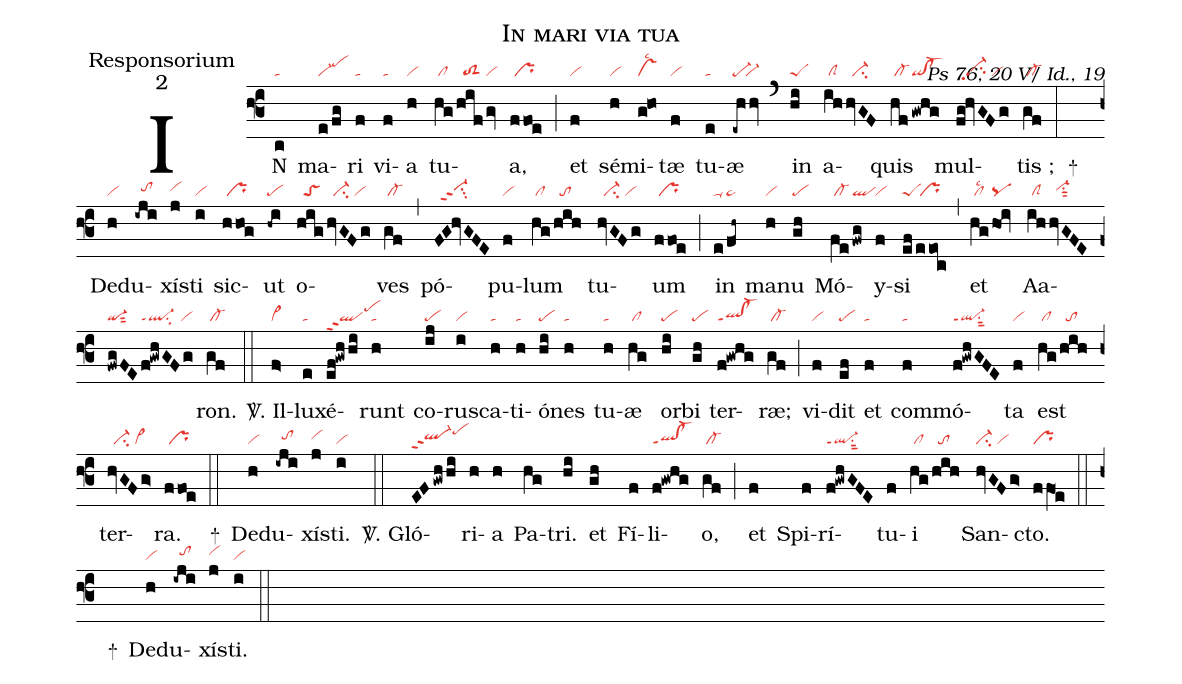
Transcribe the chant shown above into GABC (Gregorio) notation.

name:In mari via tua;
office-part:Responsorium;
mode:2;
commentary:Ps 76, 20 V/ Id., 19;
nabc-lines:1;
%%
(f3)IN(c|ta) ma(e/fg|vi-pehj)ri(f|ta) vi(f|ta)a(h|vi) tu(hg|/cl|/hif|//toS2|/gv|vi)a,(ffoe|/pr) (;) et(f|vi) sé(h|vi)mi(g!ho|vslsc2)tæ(f|vi) tu(e|ta)æ(-ehhv|pe-``vi-) (`) in(hi|peS) a(ih|/clS|hvGF|//ci-)quis(hf|/cl-|!gwhg|qi!cl-) mul(fg!hvGFg|//vi-hhpp2su2/vi)tis ;(gf|/cl-) (:)
+() De(h|vi)du(-iji|//tohh)xís(j|vihh)ti(i|vi) sic(hhog|/pr)ut(-hi|pe) o(hig|//toS|/hvGFg|//vi-su2/vi)ves(gf|/cl-) (,) pó(FG!hvGFE|//vi-hhppt2su3)pu(f|vi)lum(hg|/cl|/hih|//to) tu(hvGFg|//vi-su2/vi)um(ffoe|/pr) (;) in(e|ta-|/fh~|pe~) ma(h|vi)nu(gh|pe) Mó(fe|/cl-|!fwg|ql)y(f|vi)si(ef|peS|/eeoc|/pr) (,) et(hg|/cllsc2|/hoi|pq) Aa(ih|/clS|hvGFE|//vi-hhsu1sut2|/fwgFE|qi-sut2|/f!gwhGFg|ql-ppt1su2/vi)ron.(gf|/cl-) (::)

<sp>V/</sp>. Il(f>|vi>)lu(e|ta)xé(ef!gwhhi|qlppt2pehj)runt(h|ta) co(ij|pe)rus(i|vi)ca(h|ta)ti(h|ta)ó(hi|pe)nes(h|ta) tu(h|ta)æ(hg|/cl) or(hi|pe)bi(gh|pe) ter(f!gwhg|ql!cl-ppt1)ræ;(gf|/cl-) (;) vi(f|vi)dit(ef|pe) et(f|ta) com(f|ta)mó(f!gwhGFE|ql-ppt1su1sut2)ta(f|vi) est(hg|/cl|/hih|//to) ter(hvGFg>|//vi-su2/vi>)ra.(ffoe|/pr) (::)
+() De(h|vi)du(-iji|//tohh)xís(j|vihh)ti.(i|vi) (::)

<sp>V/</sp>. Gló(EFgwhhi|ql-hhppt2pehj)ri(h)a(h) Pa(hg)tri.(hi)
et(gh) Fí(f)li(f!gwhg|ql!cl-ppt1)o,(gf|/cl-) (;)
et(f) Spi(f)rí(f!gwhGFE|ql-ppt1su1sut2)tu(f)i(hg|/cl|/hih|//to) San(hvGFg>|ci-/vi)cto.(ffO1e|pr) (::)
+() De(h|vi)du(-iji|//tohh)xís(j|vihh)ti.(i|vi) (::)
